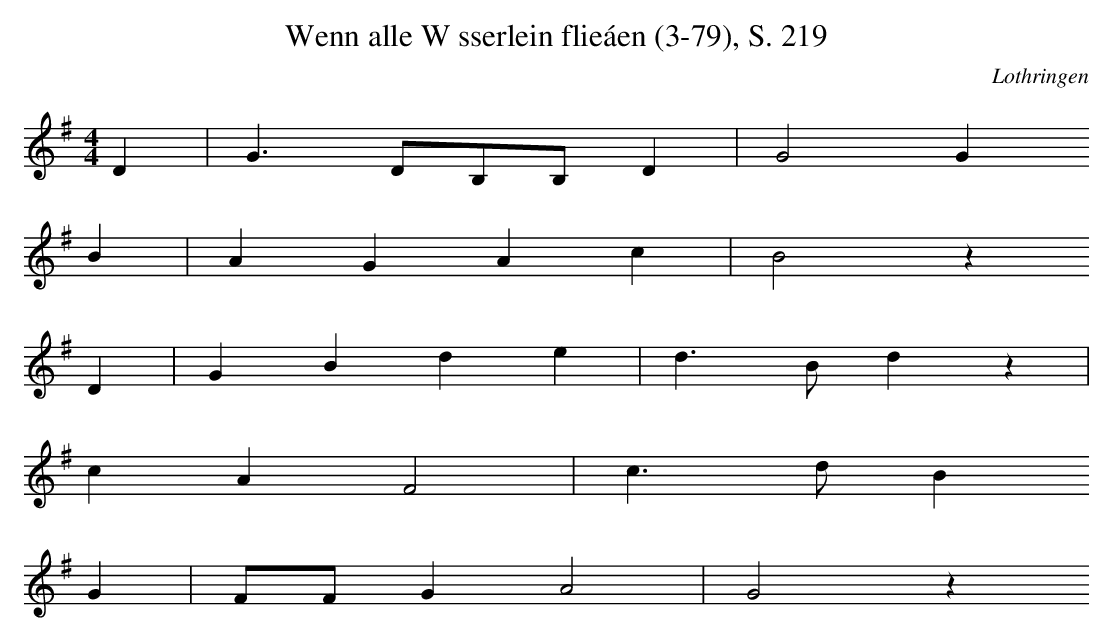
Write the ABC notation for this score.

X:1
T: Wenn alle Wsserlein flieáen (3-79), S. 219
O: Lothringen
M: 4/4
L: 1/8
K: G
D2 | G3DB,B,D2 | G4G2
B2 | A2G2A2c2 | B4z2
D2 | G2B2d2e2 | d3Bd2z2 |
c2A2F4 | c3dB2
G2 | FFG2A4 | G4z2
